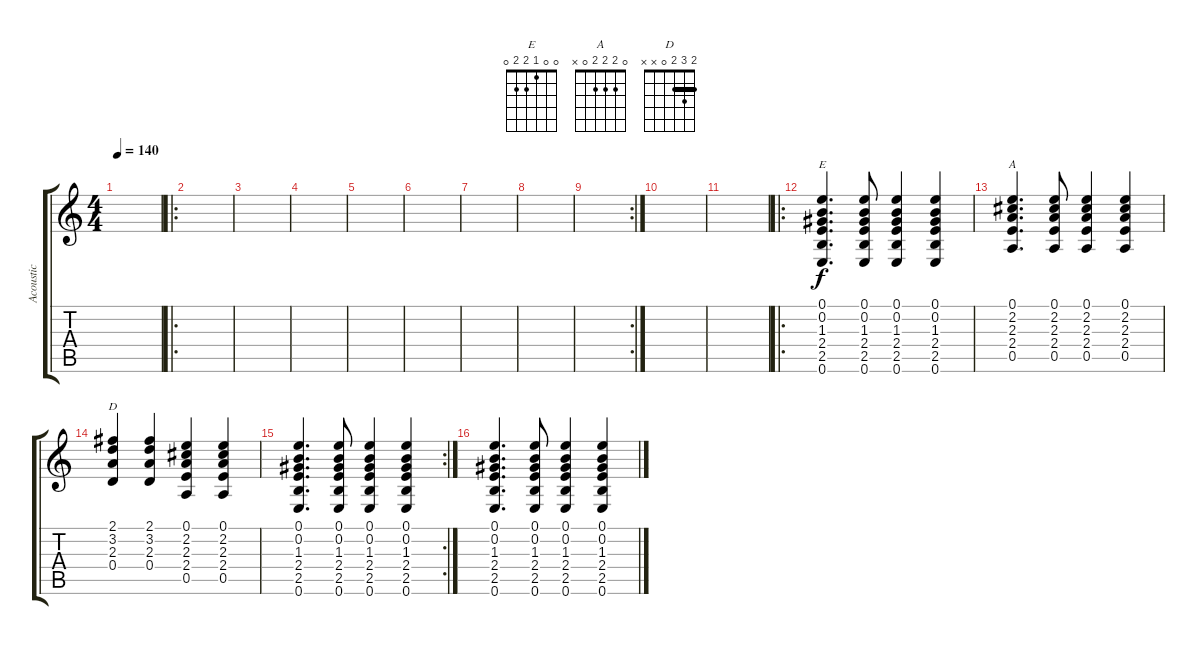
\track ("Acoustic" "Acoustic") {instrument acousticguitarsteel}
\staff {score tabs}
\tuning (E4 B3 G3 D3 A2 E2) {hide}
\chord ("E" 0 0 1 2 2 0)
\chord ("A" 0 2 2 2 0 x)
\chord ("D" 2 3 2 0 x x) {barre 2}
\ts (4 4)
\tempo 140
\clef g2
\ks c
|
\ro
|
|
|
|
|
|
|
\rc 2
|
|
|
\ro
(0.1 0.2 1.3 2.4 2.5 0.6).4{d ch "E"} (0.1 0.2 1.3 2.4 2.5 0.6).8 (0.1 0.2 1.3 2.4 2.5 0.6).4 (0.1 0.2 1.3 2.4 2.5 0.6).4 |
(0.1 2.2 2.3 2.4 0.5).4{d ch "A"} (0.1 2.2 2.3 2.4 0.5).8 (0.1 2.2 2.3 2.4 0.5).4 (0.1 2.2 2.3 2.4 0.5).4 |
(2.1 3.2 2.3 0.4).4{ch "D"} (2.1 3.2 2.3 0.4).4 (0.1 2.2 2.3 2.4 0.5).4 (0.1 2.2 2.3 2.4 0.5).4 |
\rc 2
(0.1 0.2 1.3 2.4 2.5 0.6).4{d} (0.1 0.2 1.3 2.4 2.5 0.6).8 (0.1 0.2 1.3 2.4 2.5 0.6).4 (0.1 0.2 1.3 2.4 2.5 0.6).4 |
(0.1 0.2 1.3 2.4 2.5 0.6).4{d} (0.1 0.2 1.3 2.4 2.5 0.6).8 (0.1 0.2 1.3 2.4 2.5 0.6).4 (0.1 0.2 1.3 2.4 2.5 0.6).4
